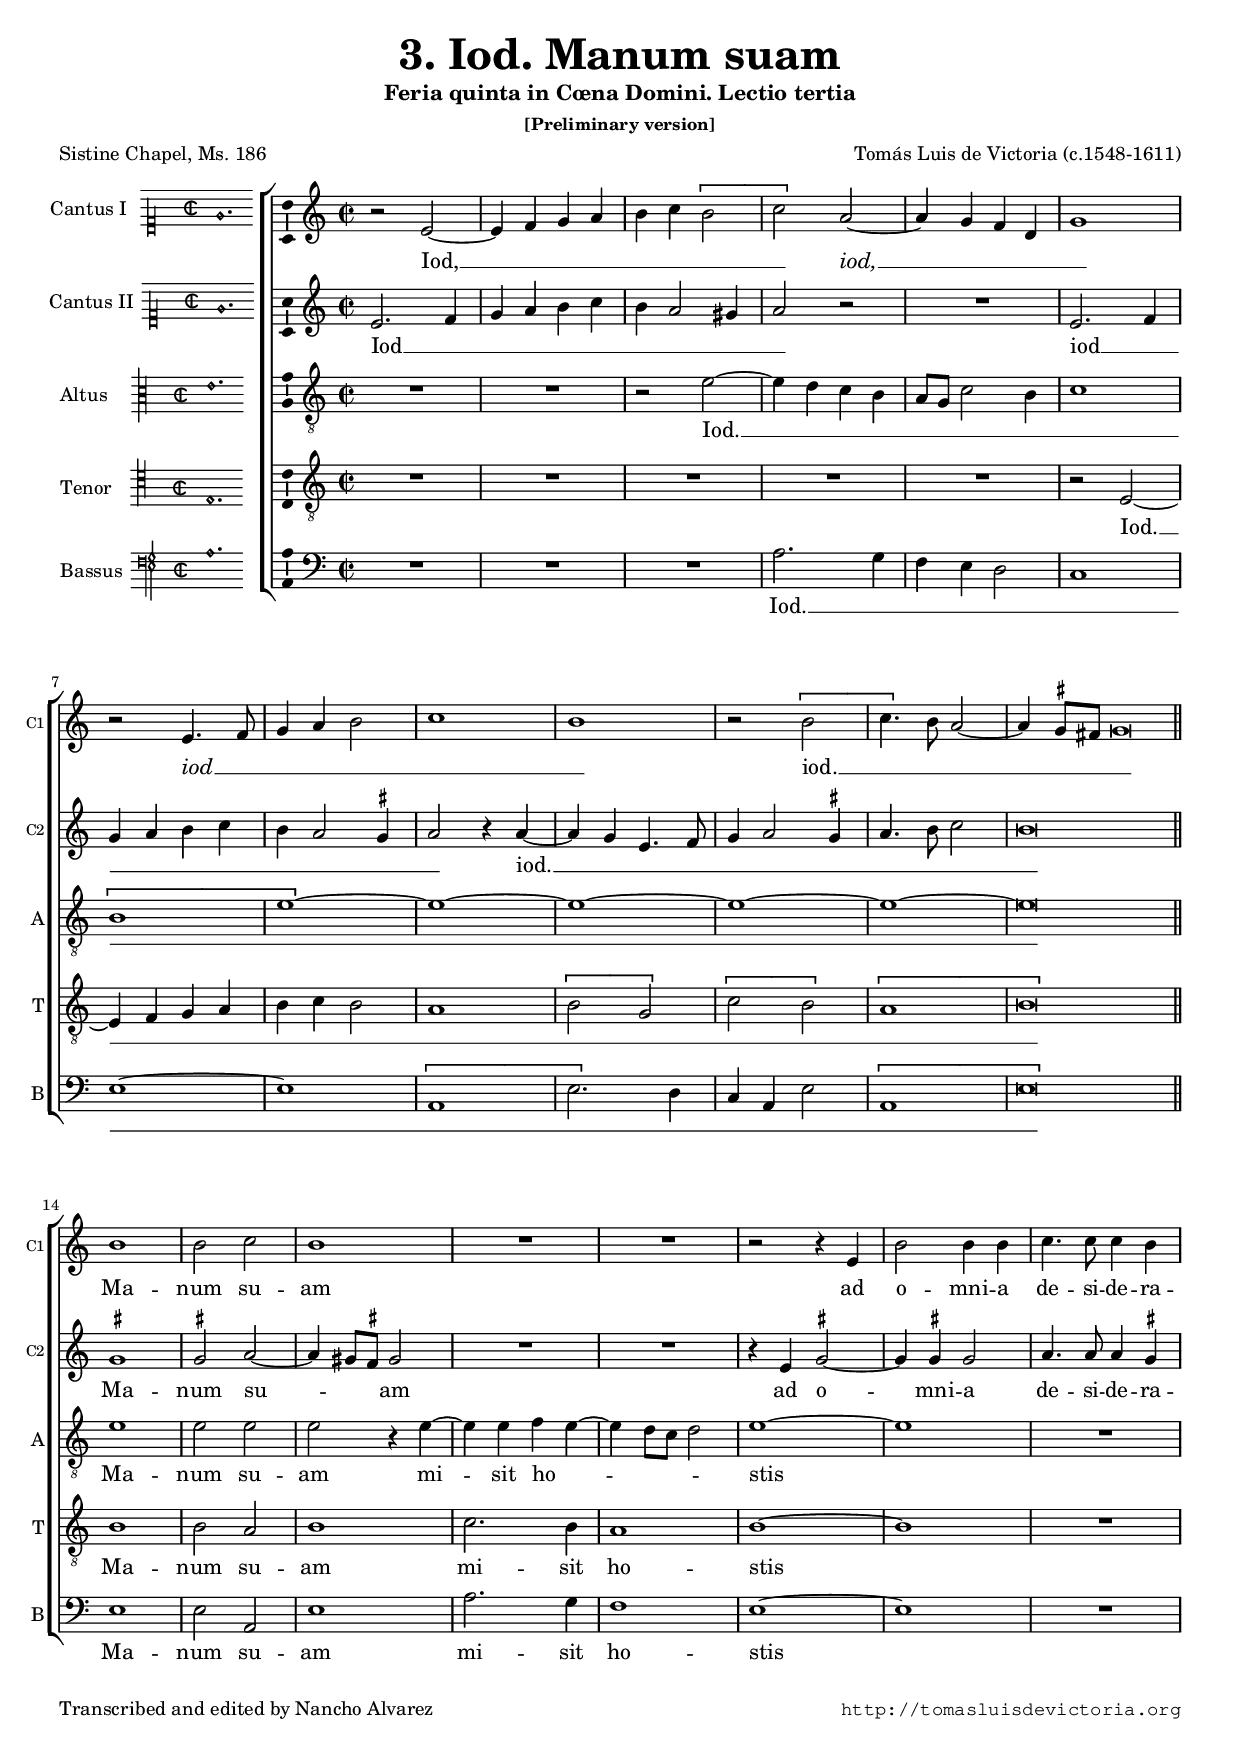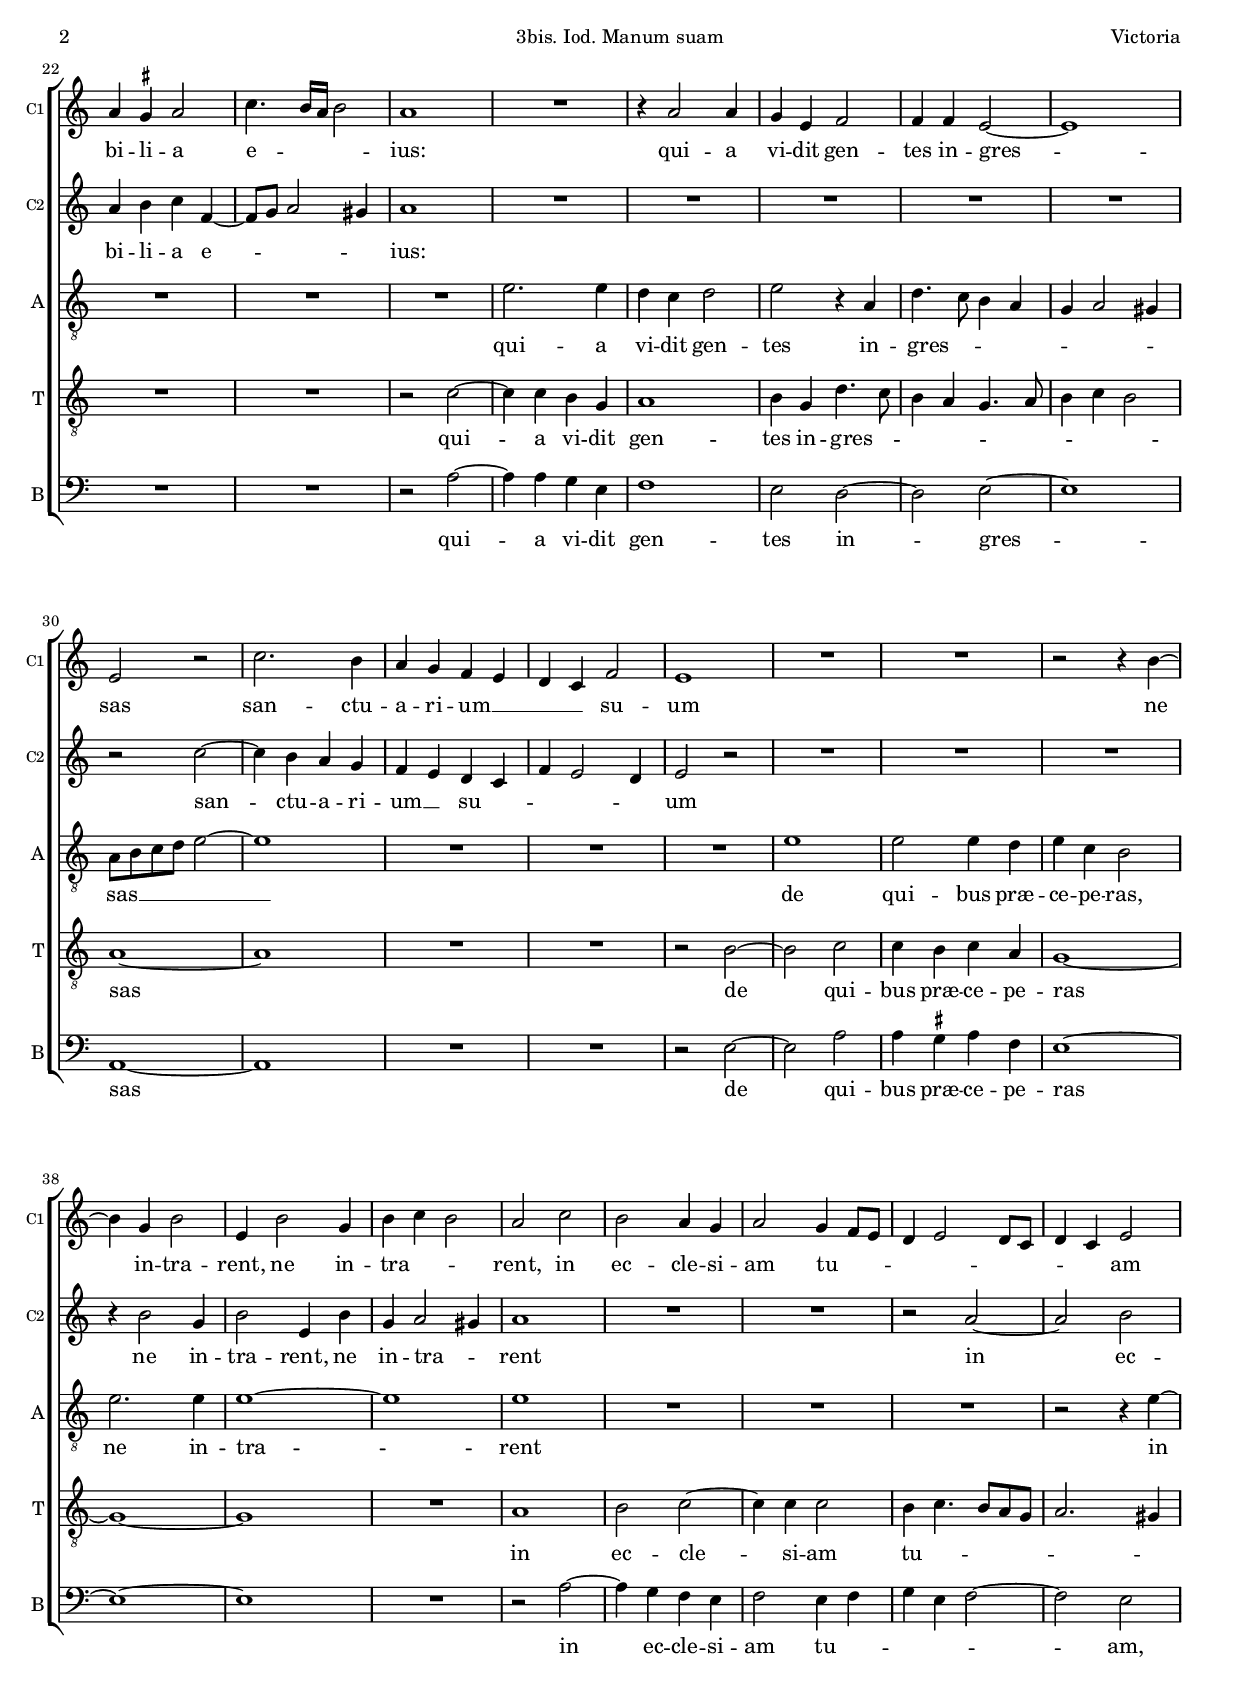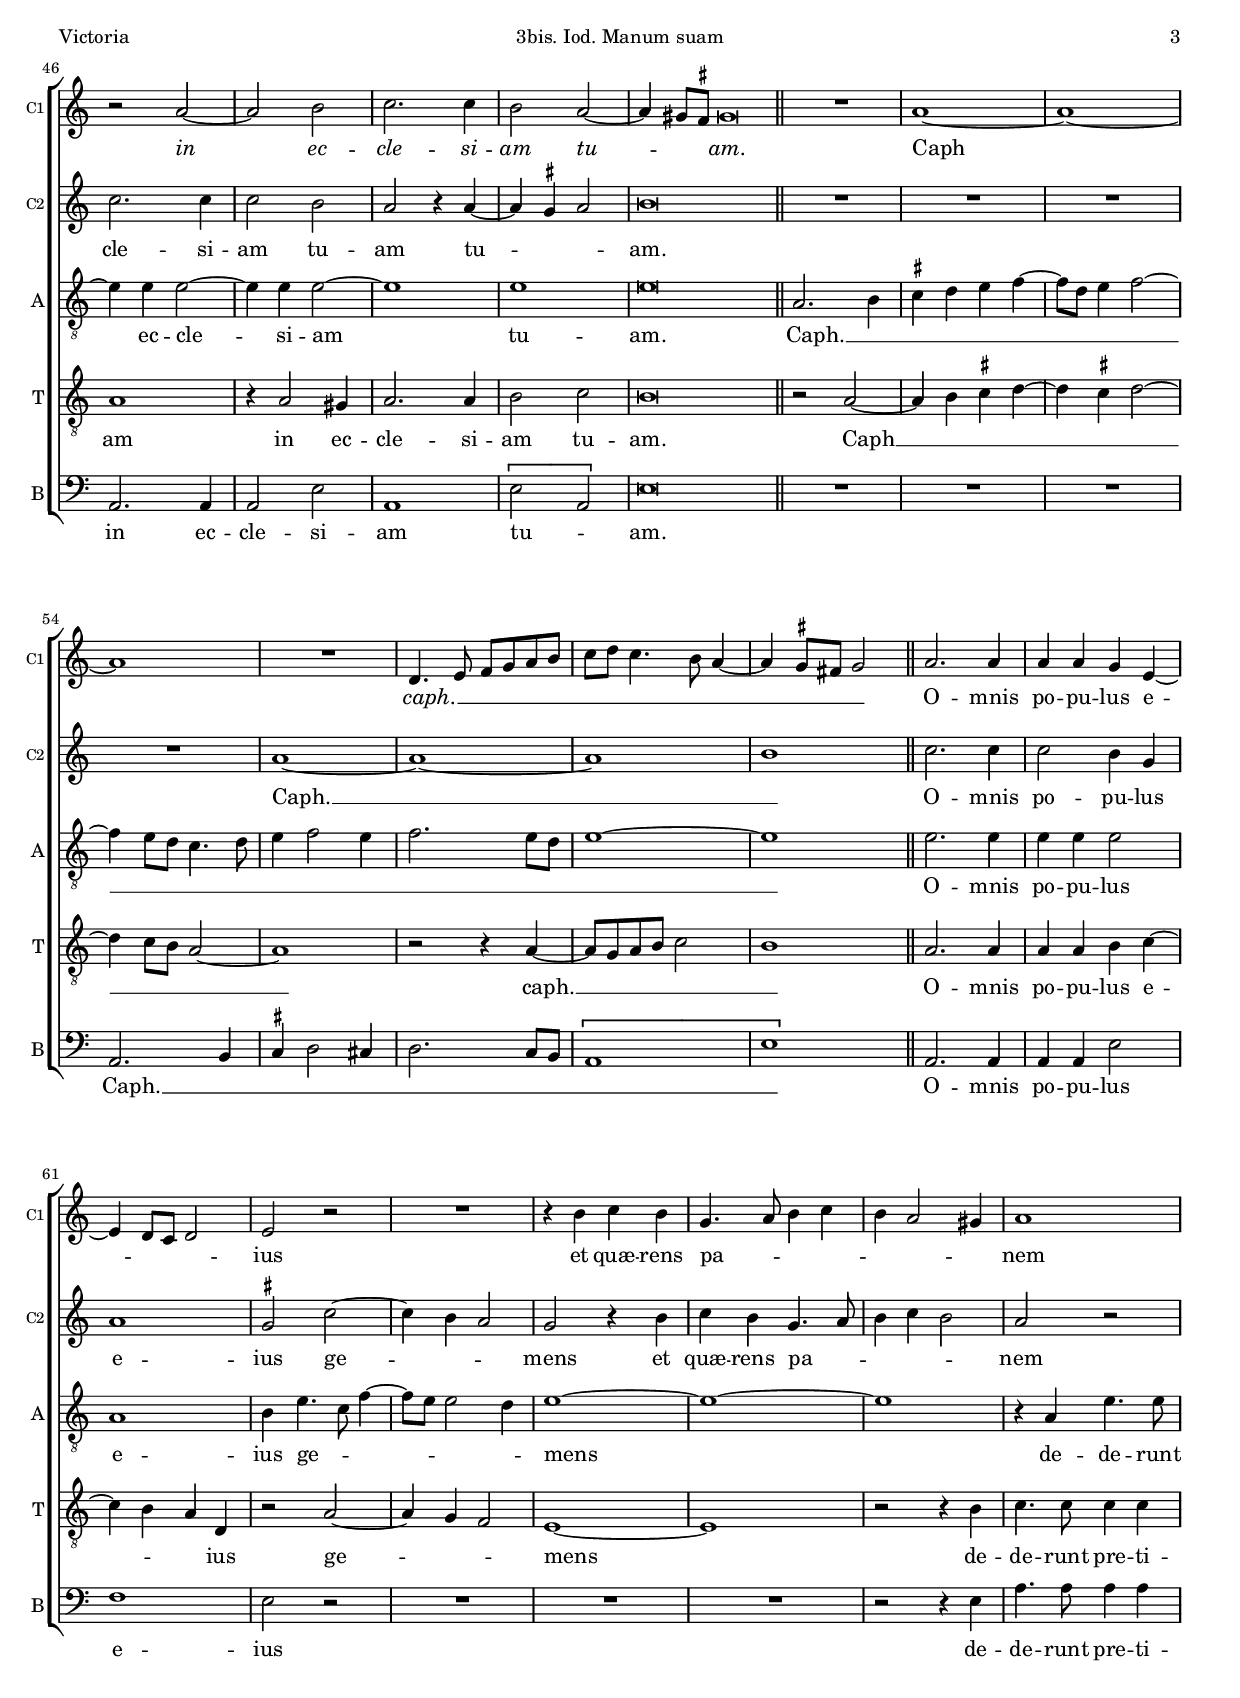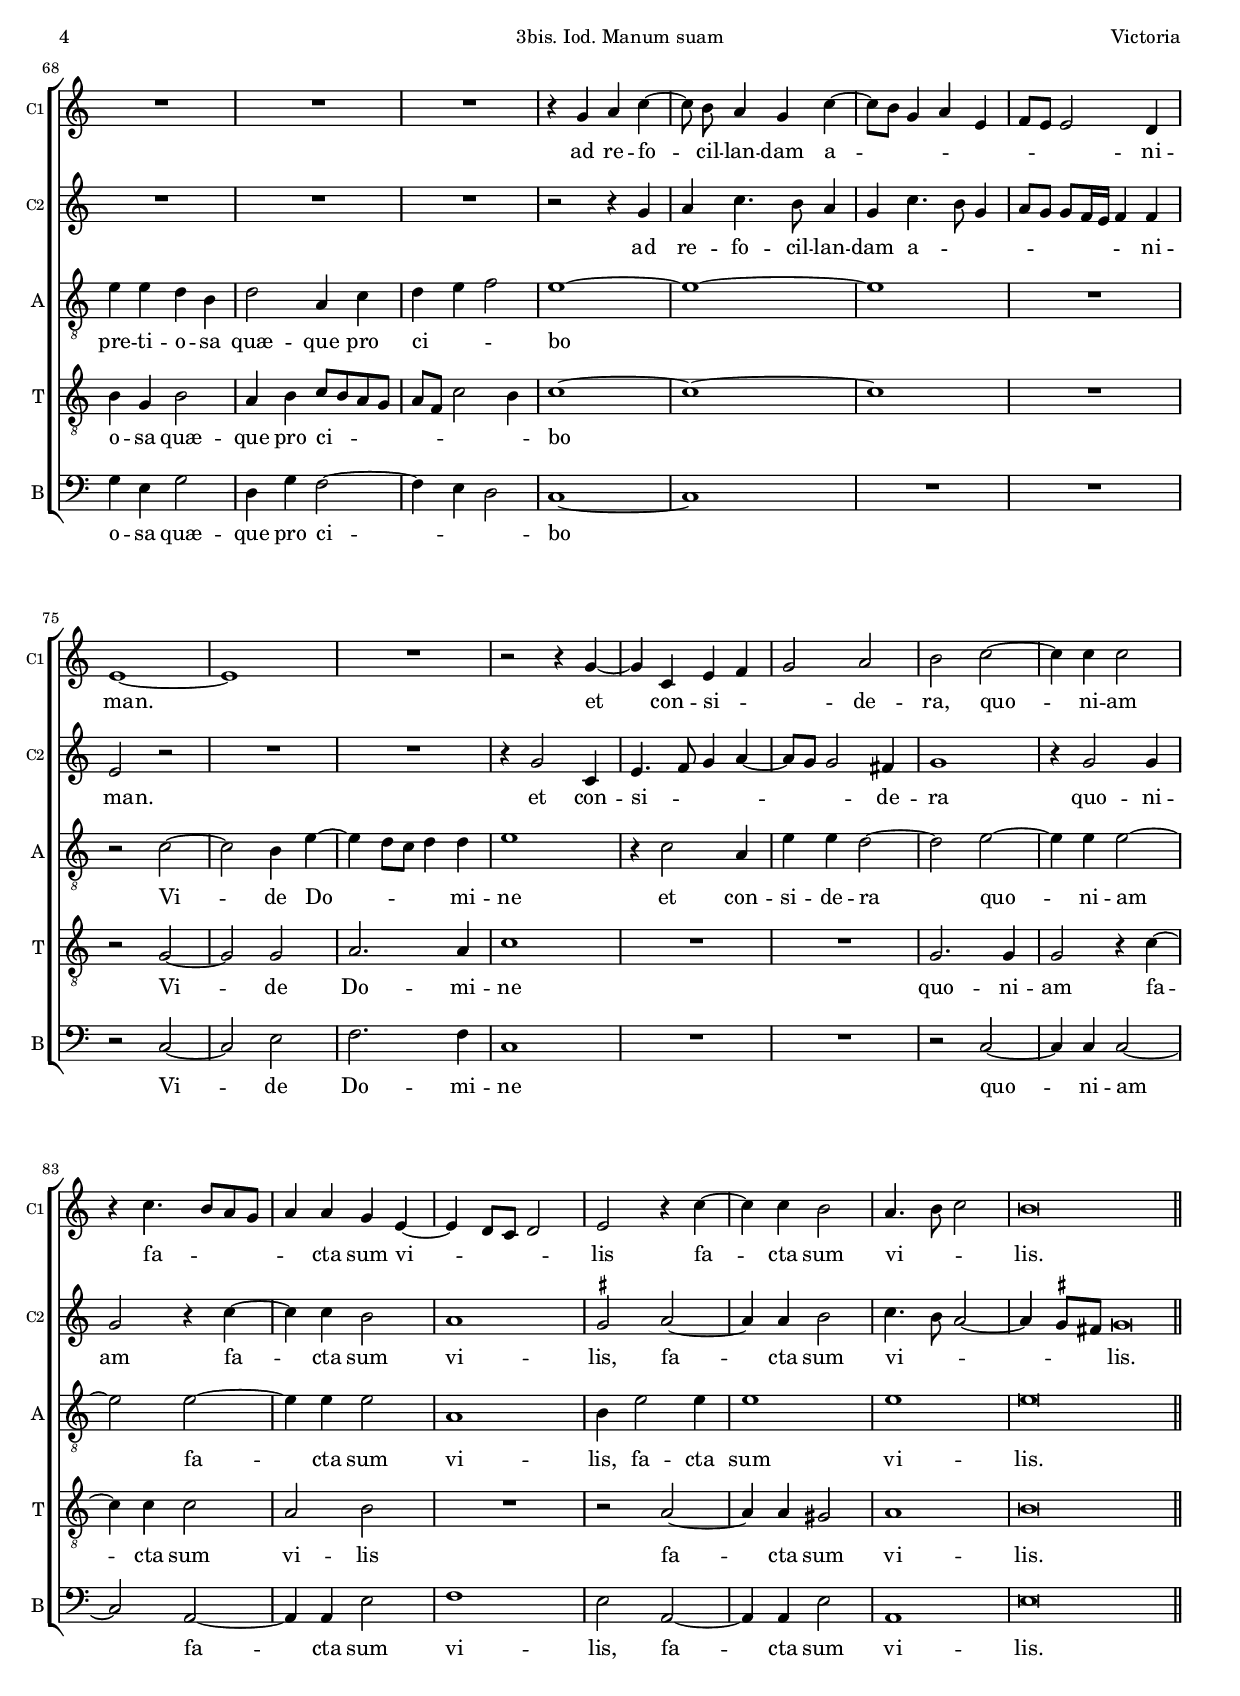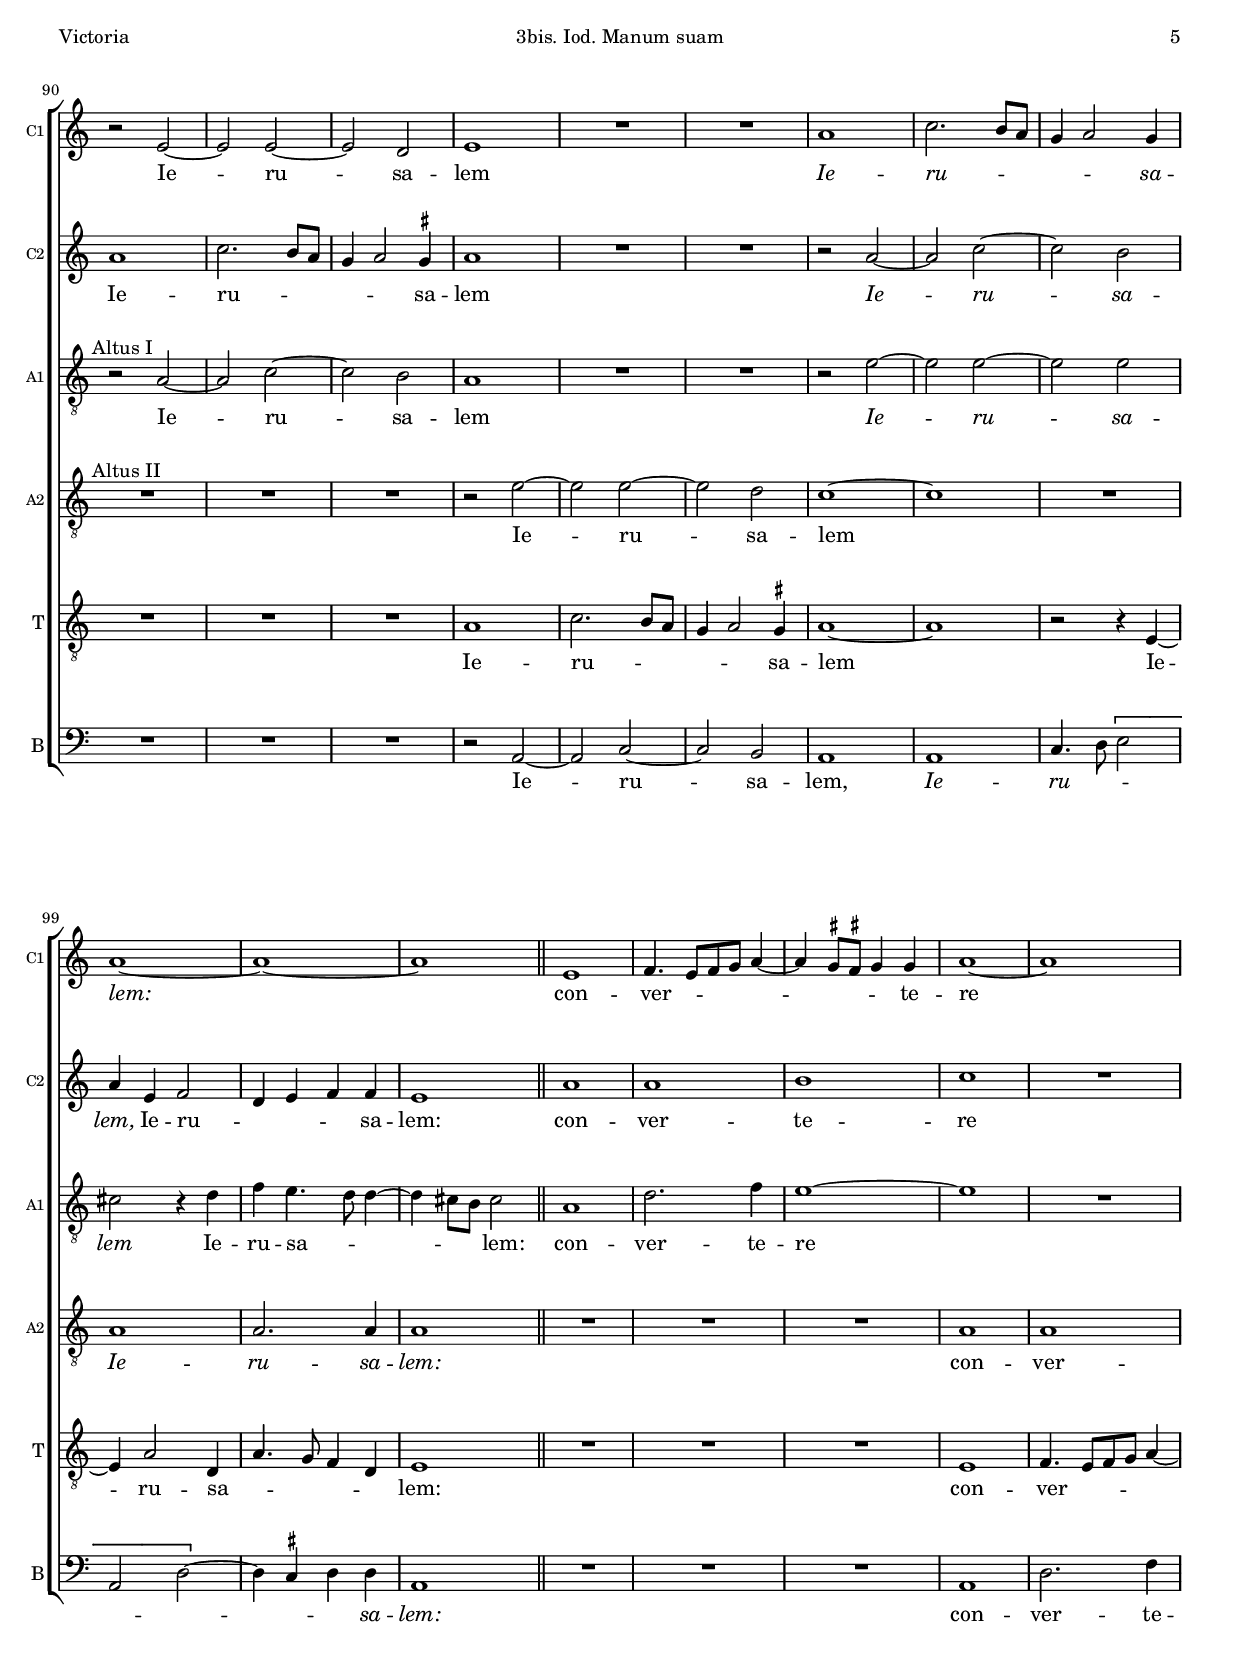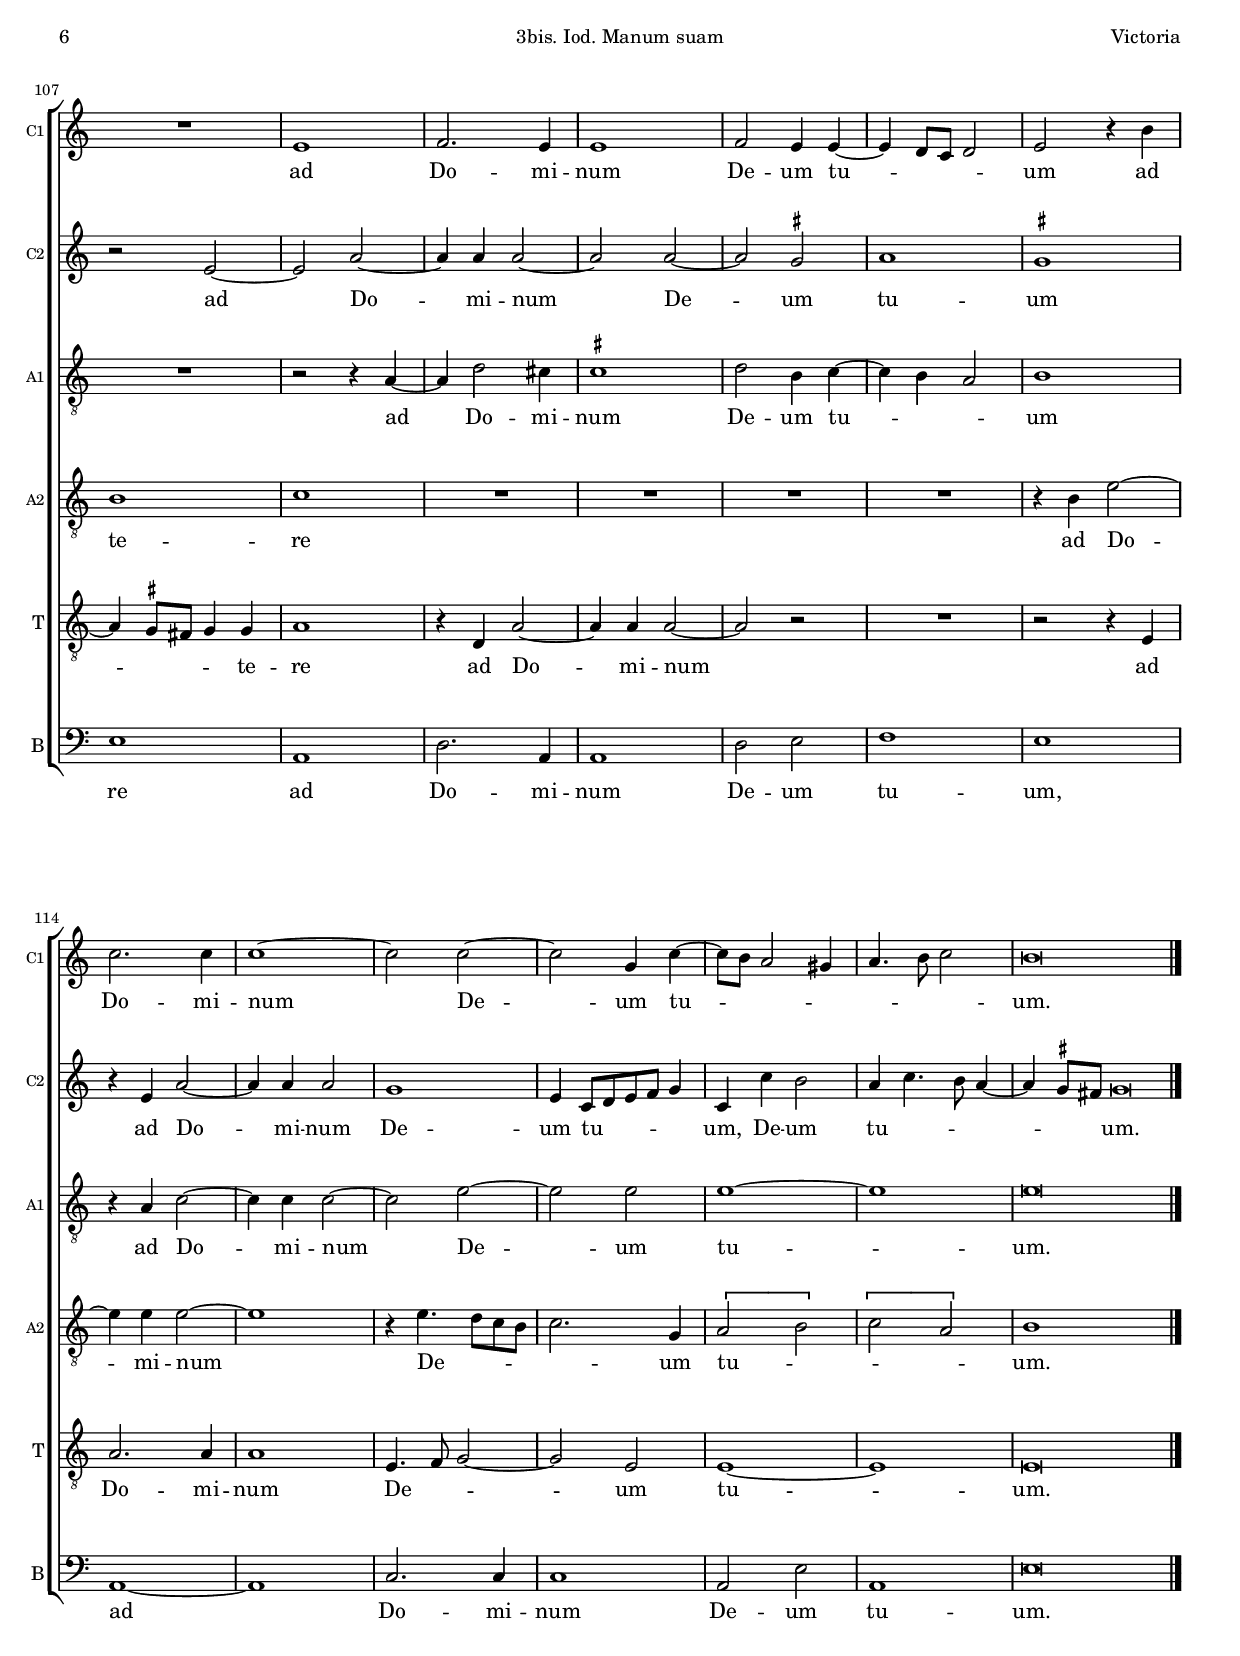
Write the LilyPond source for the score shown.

\version "2.22.0"

#(set-default-paper-size "a4")
#(set-global-staff-size 16.6)
#(ly:set-option 'point-and-click #f)
%mobile -s14.5 -i3.2 -m6

italicas=\override LyricText.font-shape = #'italic
rectas=\override LyricText.font-shape = #'upright
ss=\once \set suggestAccidentals = ##t
incipitwidth = 19
mtempo={\tempo 4 = 100}
mtempob={\tempo 4 = 50}
mt=#(define-music-function (offset) (number?) ; move lyric text
      #{ \once \override LyricText.X-offset = -$offset #})

htitle="3bis. Iod. Manum suam"
hcomposer="Victoria"

\header {
	title=\markup{\fontsize #3 "3. Iod. Manum suam"}
	subtitle="Feria quinta in Cœna Domini. Lectio tertia"
	subsubtitle=\markup{"[Preliminary version]" }
	composer="Tomás Luis de Victoria (c.1548-1611)"
        pdfauthor=\composer
	%opus="(-)"
	poet=\markup{"Sistine Chapel, Ms. 186"}
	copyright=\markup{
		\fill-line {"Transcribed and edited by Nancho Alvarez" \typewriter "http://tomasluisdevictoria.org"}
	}
%	tagline=""
}


global={\key c \major \time 2/2  \skip 1*13 \bar "||" \break
					\skip 1*37 \bar "||"
					\skip 1*8 \bar "||"
					\skip 1*31 \bar "||" \pageBreak
					\skip 1*12 \bar "||"
					\skip 1*19 \bar "|."
}

cantus=\relative c' {
	r2 e ~
	e4 f g a
	b c \[b2
	c\] a ~
%5
	a4 g f d
	g1
	r2 e4. f8
	g4 a b2
	c1 % parece que tiene puntillo
%10
	b
	r2 \[b
	c4.\] b8 a2 ~
	a4 \ss gis8 fis \mtempob gis\breve*1/4 \mtempo
	b1
%15
	b2 c
	b1
	R1*4/4
	R1*4/4
	r2 r4 e,
%20
	b'2 b4 b
	c4. c8 c4 b
	a \ss gis a2
	c4. b16 a b2
	a1
%25
	R1*4/4
	r4 a2 a4
	g e f2
	f4 f e2 ~
	e1
%30
	e2 r
	c'2. b4
	a g f e
	d c f2
	e1
%35
	R1*4/4
	R1*4/4
	r2 r4 b' ~
	b g b2
	e,4 b'2 g4
%40
	b c b2
	a c
	b a4 g
	a2 g4 f8 e
	d4 e2 d8 c
%45
	d4 c e2
	r a ~
	a b
	c2. c4
	b2 a ~
%50
	a4 gis8 \ss fis \mtempob gis\breve*1/4 \mtempo 
	R1*4/4
	a1 ~
	a ~
	a
%55
	R1*4/4
	d,4. e8 f g a b
	c d c4. b8 a4 ~
	a \ss gis8 fis gis2 % el sostenido está en medio, debajo
	a2. a4
%60
	a a g e ~
	e d8 c d2
	e r
	R1*4/4
	r4 b' c b
%65
	g4. a8 b4 c
	b a2 gis4
	a1
	R1*4/4
	R1*4/4
%70
	R1*4/4
	r4 g a c ~
	\set Staff.autoBeaming = ##f
	c8 b a4 g c ~
	\set Staff.autoBeaming = ##t
	c8 b g4 a e
	f8 e e2 d4
%75
	e1 ~
	e
	R1*4/4
	r2 r4 g ~
	g c, e f
%80
	g2 a
	b c ~
	c4 c c2
	r4 c4. b8 a g
	a4 a g e ~
%85
	e d8 c d2
	e r4 c' ~
	c c b2
	a4. b8 c2
	b\breve*1/2
%90
	r2 e, ~
	e e ~
	e d
	e1
	R1*4/4
%95
	R1*4/4
	a1
	c2. b8 a
	g4 a2 g4 % parece que hay puntillo despues del primer sol; muy sucio el segundo sol
	a1 ~
%100
	a ~
	a
	e
	f4.  e8[ f g] a4 ~
	a \ss gis8 \ss fis gis4 gis
%105
	a1 ~
	a % parece que hay un silencio de blanca despues de la longa
	R1*4/4
	e1
	f2. e4
%110
	e1
	f2 e4 e ~
	e d8 c d2
	e r4 b'
	c2. c4
%115
	c1 ~
	c2 c ~
	c g4 c ~ % parece que hay puntillo despues del primer do
	c8 b a2 gis4 |
	a4. b8 c2
%120
	b\breve*1/2
}

cantusdos=\relative c' {
	e2. f4
	g a b c
	b a2 gis4
	a2 r
%5
	R1*4/4
	e2. f4
	g a b c
	b a2 \ss gis4
	a2 r4 a ~
%10
	a g e4. f8
	g4 a2 \ss gis4
	a4. b8 c2
	b\breve*1/2
	\ss gis1
%15
	\ss gis2 a ~
	a4 gis8 \ss fis gis2
	R1*4/4
	R1*4/4
	r4 e \ss gis2 ~
%20
	gis4 \ss gis gis2
	a4. a8 a4 \ss gis
	a b c f, ~
	f8 g a2 gis4
	a1
%25
	R1*4/4
	R1*4/4
	R1*4/4
	R1*4/4
	R1*4/4
%30
	r2 c ~
	c4 b a g
	f e d c
	f e2 d4
	e2 r
%35
	R1*4/4
	R1*4/4
	R1*4/4
	r4 b'2 g4
	b2 e,4 b'
%40
	g a2 gis4
	a1
	R1*4/4
	R1*4/4
	r2 a ~
%45
	a b
	c2. c4
	c2 b
	a r4 a ~
	a \ss gis a2
%50
	b\breve*1/2
	R1*4/4
	R1*4/4
	R1*4/4
	R1*4/4
%55
	a1 ~
	a ~
	a
	b
	c2. c4
%60
	c2 b4 g
	a1
	\ss gis2 c ~
	c4 b a2
	g r4 b
%65
	c b g4. a8
	b4 c b2
	a r
	R1*4/4
	R1*4/4
%70
	R1*4/4
	r2 r4 g
	a c4. b8 a4
	g c4. b8 g4
	 a8[ g]  g[ f16 e] f4 f
%75
	e2 r
	R1*4/4
	R1*4/4
	r4 g2 c,4
	e4. f8 g4 a ~
%80
	a8 g g2 fis4
	g1
	r4 g2 g4
	g2 r4 c ~
	c c b2
%85
	a1
	\ss gis2 a ~
	a4 a b2
	c4. b8 a2 ~
	a4 \ss gis8 fis \mtempob gis\breve*1/4 \mtempo
%90
	a1
	c2. b8 a
	g4 a2 \ss gis4
	a1
	R1*4/4
%95
	R1*4/4
	r2 a ~
	a c ~
	c b
	a4 e f2
%100
	d4 e f f
	e1
	a
	a
	b
%105
	c
	R1*4/4
	r2 e, ~
	e a ~
	a4 a a2 ~
%110
	a a ~
	a \ss gis
	a1
	\ss gis
	r4 e a2 ~
%115
	a4 a a2
	g1
	e4  c8[ d e f] g4 % despues del sol hay 2 puntillos, encima del custos
	c, c' b2
	a4 c4. b8 a4 ~
%120
	a \ss gis8 fis \mtempob gis\breve*1/4
}

altus=\relative c' {
	R1*4/4
	R1*4/4
	r2 e ~
	e4 d c b % despues del do parece que hay puntillo
%5
	a8 g c2 b4
	c1 % hay una linea que une el do con el si
	\[b
	e ~ \]
	e ~
%10
	e ~
	e ~
	e ~
	e\breve*1/2
	e1 % hay unos puntitos al principio de la frase
%15
	e2 e
	e r4 e ~
	e e f e ~
	e d8 c d2
	e1 ~
%20
	e
	R1*4/4
	R1*4/4
	R1*4/4
	R1*4/4
%25
	e2. e4
	d c d2
	e r4 a,
	d4. c8 b4 a
	g a2 gis4
%30
	a8 b c d e2 ~
	e1
	R1*4/4
	R1*4/4
	R1*4/4
%35
	e1
	e2 e4 d
	e c b2
	e2. e4
	e1 ~
%40
	e
	e
	R1*4/4
	R1*4/4
	R1*4/4
%45
	r2 r4 e ~
	e e e2 ~
	e4 e e2 ~
	e1
	e
%50
	e\breve*1/2
	a,2. b4
	\ss cis d e f ~
	f8 d e4 f2 ~
	f4 e8 d c4. d8
%55
	e4 f2 e4
	f2. e8 d % debajo del re hay una breve la que parece errata
	e1 ~
	e
	e2. e4
%60
	e e e2
	a,1
	b4 e4. c8 f4 ~
	f8 e e2 d4
	e1 ~
%65
	e ~
	e
	r4 a, e'4. e8
	e4 e d b
	d2 a4 c
%70
	d e f2
	e1 ~
	e ~
	e
	R1*4/4
%75
	r2 c ~
	c b4 e ~
	e d8 c d4 d
	e1
	r4 c2 a4
%80
	e' e d2 ~
	d e ~
	e4 e e2 ~
	e e ~
	e4 e e2
%85
	a,1
	b4 e2 e4
	e1
	e
	e\breve*1/2
%90
        \set Staff.shortInstrumentName=\markup{\fontsize #-2 "A1"}
	s4*0^\markup{\hspace #-2 "Altus I"}
	r2 a, ~
	a c ~
	c b
	a1
	R1*4/4
%95
	R1*4/4
	r2 e' ~
	e e ~
	e e
	cis r4 d
%100
	f e4. d8 d4 ~
	d cis8 b cis2 % el sostenido está en el si; está sucio
	a1
	d2. f4
	e1 ~
%105
	e
	R1*4/4
	R1*4/4
	r2 r4 a, ~
	a d2 cis4
%110
	\ss cis1
	d2 b4 c ~
	c b a2
	b1
	r4 a c2 ~
%115
	c4 c c2 ~
	c e ~
	e e
	e1 ~
	e
%120
	e\breve*1/2
}

altusdos=\relative c' {
	R1*4/4
	R1*4/4
	R1*4/4
	R1*4/4
%5
	R1*4/4
	R1*4/4
	R1*4/4
	R1*4/4
	R1*4/4
%10
	R1*4/4
	R1*4/4
	R1*4/4
	R1*4/4
	R1*4/4
%15
	R1*4/4
	R1*4/4
	R1*4/4
	R1*4/4
	R1*4/4
%20
	R1*4/4
	R1*4/4
	R1*4/4
	R1*4/4
	R1*4/4
%25
	R1*4/4
	R1*4/4
	R1*4/4
	R1*4/4
	R1*4/4
%30
	R1*4/4
	R1*4/4
	R1*4/4
	R1*4/4
	R1*4/4
%35
	R1*4/4
	R1*4/4
	R1*4/4
	R1*4/4
	R1*4/4
%40
	R1*4/4
	R1*4/4
	R1*4/4
	R1*4/4
	R1*4/4
%45
	R1*4/4
	R1*4/4
	R1*4/4
	R1*4/4
	R1*4/4
%50
	R1*4/4
	R1*4/4
	R1*4/4
	R1*4/4
	R1*4/4
%55
	R1*4/4
	R1*4/4
	R1*4/4
	R1*4/4
	R1*4/4
%60
	R1*4/4
	R1*4/4
	R1*4/4
	R1*4/4
	R1*4/4
%65
	R1*4/4
	R1*4/4
	R1*4/4
	R1*4/4
	R1*4/4
%70
	R1*4/4
	R1*4/4
	R1*4/4
	R1*4/4
	R1*4/4
%75
	R1*4/4
	R1*4/4
	R1*4/4
	R1*4/4
	R1*4/4
%80
	R1*4/4
	R1*4/4
	R1*4/4
	R1*4/4
	R1*4/4
%85
	R1*4/4
	R1*4/4
	R1*4/4
	R1*4/4
	R1*4/4
%90
	s4*0^\markup{\hspace #-2 "Altus II"}
	R1*4/4
	R1*4/4
	R1*4/4
	r2 e ~
	e e ~
%95
	e d
	c1 ~
	c
	R1*4/4
	a1
%100
	a2. a4
	a1
	R1*4/4
	R1*4/4
	R1*4/4
%105
	a1
	a
	b
	c
	R1*4/4
%110
	R1*4/4
	R1*4/4
	R1*4/4
	r4 b e2 ~
	e4 e e2 ~
%115
	e1
	r4 e4. d8 c b
	c2. g4
	\[a2 b\]
	\[c a\]
%120
	b1
}

tenor=\relative c {
	R1*4/4
	R1*4/4
	R1*4/4
	R1*4/4
%5
	R1*4/4
	r2 e ~
	e4 f g a
	b c b2
	a1
%10
	\[b2 g\]
	\[c b\]
	\[a1
	b\breve*1/2\]
	b1
%15
	b2 a
	b1
	c2. b4
	a1
	b ~
%20
	b
	R1*4/4
	R1*4/4
	R1*4/4
	r2 c ~
%25
	c4 c b g
	a1
	b4 g d'4. c8
	b4 a g4. a8
	b4 c b2
%30
	a1 ~
	a
	R1*4/4
	R1*4/4
	r2 b ~
%35
	b c
	c4 b c a
	g1 ~
	g ~
	g
%40
	R1*4/4
	a1
	b2 c ~
	c4 c c2
	b4 c4. b8 a g
%45
	a2. gis4
	a1
	r4 a2 gis4
	a2. a4
	b2 c
%50
	b\breve*1/2
	r2 a ~
	a4 b \ss cis d ~
	d \ss cis d2 ~
	d4 c8 b a2 ~
%55
	a1
	r2 r4 a ~
	a8 g a b c2
	b1
	a2. a4
%60
	a a b c ~
	c b a d,
	r2 a' ~
	a4 g f2
	e1 ~
%65
	e
	r2 r4 b'
	c4. c8 c4 c
	b g b2
	a4 b c8 b a g
%70
	a f c'2 b4
	c1 ~
	c ~
	c
	R1*4/4
%75
	r2 g ~
	g g
	a2. a4
	c1
	R1*4/4
%80
	R1*4/4
	g2. g4
	g2 r4 c ~
	c c c2
	a b
%85
	R1*4/4
	r2 a ~
	a4 a gis2
	a1
	b\breve*1/2
%90
	R1*4/4
	R1*4/4
	R1*4/4
	a1
	c2. b8 a
%95
	g4 a2 \ss gis4
	a1 ~
	a
	r2 r4 e ~
	e a2 d,4
%100
	a'4. g8 f4 d
	e1
	R1*4/4
	R1*4/4
	R1*4/4
%105
	e1
	f4.  e8[ f g] a4 ~
	a \ss gis8 fis gis4 gis
	a1
	r4 d, a'2 ~
%110
	a4 a a2 ~
	a r
	R1*4/4
	r2 r4 e
	a2. a4
%115
	a1
	e4. f8 g2 ~
	g e
	e1 ~
	e
%120
	e\breve*1/2
}

bassus=\relative c' {
	R1*4/4
	R1*4/4
	R1*4/4
	a2. g4
%5
	f e d2
	c1
	e ~
	e
	\[a,
%10
	e'2.\] d4
	c a e'2
	\[a,1
	e'\breve*1/2\]
	e1
%15
	e2 a,
	e'1
	a2. g4
	f1
	e ~
%20
	e
	R1*4/4
	R1*4/4
	R1*4/4
	r2 a2 ~
%25
	a4 a g e
	f1
	e2 d ~
	d e ~
	e1
%30
	a, ~
	a
	R1*4/4
	R1*4/4
	r2 e' ~
%35
	e a
	a4 \ss gis a f
	e1 ~
	e ~
	e
%40
	R1*4/4
	r2 a ~
	a4 g f e
	f2 e4 f
	g e f2 ~
%45
	f e
	a,2. a4
	a2 e'
	a,1
	\[e'2 a,\]
%50
	e'\breve*1/2
	R1*4/4
	R1*4/4
	R1*4/4
	a,2. b4
%55
	\ss cis d2 cis!4
	d2. c8 b
	\[a1
	e'\]
	a,2. a4
%60
	a a e'2
	f1
	e2 r
	R1*4/4
	R1*4/4
%65
	R1*4/4
	r2 r4 e
	a4. a8 a4 a
	g e g2
	d4 g f2 ~
%70
	f4 e d2
	c1 ~
	c
	R1*4/4
	R1*4/4
%75
	r2 c ~
	c e
	f2. f4
	c1
	R1*4/4
%80
	R1*4/4
	r2 c ~
	c4 c c2 ~
	c a ~
	a4 a e'2
%85
	f1
	e2 a, ~
	a4 a e'2
	a,1
	e'\breve*1/2
%90
	R1*4/4
	R1*4/4
	R1*4/4
	r2 a, ~
	a c ~
%95
	c b
	a1
	a
	c4. d8 \[e2
	a, d ~ \]
%100
	d4 \ss cis d d
	a1
	R1*4/4
	R1*4/4
	R1*4/4
%105
	a1
	d2. f4
	e1
	a,
	d2. a4
%110
	a1
	d2 e
	f1
	e
	a, ~
%115
	a
	c2. c4
	c1
	a2 e'
	a,1
%120
	e'\breve*1/2
}

textocantus=\lyricmode{
Iod, __ _ _ _ _ _ _ _ 
\italicas
iod, __ _ _ _ _ iod __ _ _ _ _ _ _ 
\rectas
iod. __ _ _ _ _ _ _ 
Ma -- num su -- am
ad o -- mni -- a de -- si -- de -- ra -- bi -- li -- a e -- _ _ _ ius:
qui -- a vi -- dit gen -- tes in -- gres -- sas
san -- ctu -- a -- ri -- \mt #.3 um __ _ _ _ su -- um
\mt #.5 ne in -- tra -- rent,
ne in -- \mt #.3 tra -- _ _ rent, in ec -- cle -- si -- am tu -- _ _ _ _ _ _ _ _ am
\italicas
in ec -- cle -- si -- am tu -- _ _ am. 
\rectas
Caph 
\italicas
\mt #.7 caph. __ _ _ _ _ _ _ _ _ _ _ _ _ _ 
\rectas
O -- mnis po -- pu -- lus e -- _ _ _ ius
et quæ -- rens pa -- _ _ _ _ _ _ nem
ad re -- fo -- cil -- lan -- dam a -- _ _ _ _ _ _ _ ni -- \mt #.7 man.
et con -- si -- _ _ de -- ra,
quo -- ni -- am fa -- _ _ _ _ cta sum vi -- _ _ _ lis
fa -- cta sum vi -- _ _ lis.
Ie -- ru -- sa -- lem
\italicas
Ie -- ru -- _ _ _ _ sa -- lem: 
\rectas
con -- \mt #.5 ver -- _ _ _ _ _ _ _ te -- re ad Do -- mi -- num De -- um tu -- _ _ _ um
ad Do -- mi -- num De -- um tu -- _ _ _ _ _ _ um.
}

textocantusdos=\lyricmode{
Iod __ _ _ _ _ _ _ _ _ _ 
iod __ _ _ _ _ _ _ _ _ _ 
iod. __ _ _ _ _ _ _ _ _ _ _ 
Ma -- num su -- _ _ am
ad o -- mni -- a de -- si -- de -- ra -- bi -- li -- a e -- _ _ _ ius:
san -- ctu -- a -- ri -- \mt #.7 um __ _ \mt #.3 su -- _ _ _ _ um
ne in -- tra -- rent,
ne in -- tra -- _ rent
in ec -- cle -- si -- am tu -- am
tu -- _ _ am.
Caph. __ _ 
O -- mnis po -- pu -- lus e -- ius ge -- _ _ mens
et quæ -- rens pa -- _ _ _ _ nem
ad re -- fo -- cil -- lan -- dam a -- _ _ _ _ _ _ _ _ ni -- \mt #.7 man. 
et con -- si -- _ _ _ _ _ de -- ra
quo -- ni -- am fa -- cta sum vi -- lis,
fa -- cta sum vi -- _ _ _ _ lis.
Ie -- ru -- _ _ _ _ sa -- lem
\italicas
Ie -- ru -- sa -- lem,
\rectas
Ie -- ru -- _ _ _ sa -- lem:
con -- ver -- te -- re 
ad Do -- mi -- num De -- um tu -- um
ad Do -- mi -- num De -- um tu -- _ _ _ _ um,
De -- um \mt #.3 tu -- _ _ _ _ _ um.
 
}

textoaltus=\lyricmode{
Iod. __ _ _ _ _ _ _ _ _ _ _ 
Ma -- num su -- am
\mt #.3 mi -- sit ho -- _ _ _ _ stis qui -- a vi -- dit gen -- tes in -- \mt #.6 gres -- _ _ _ _ _ _ \mt #.3 sas __ _ _ _ _ 
de qui -- bus præ -- ce -- pe -- ras, % pone præceperat
ne in -- tra -- rent
in ec -- cle -- si -- am tu -- am.
\mt #.8 Caph. __ _ _ _ _ _ _ _ _ _ _ _ _ _ _ _ _ _ _ _ 
O -- mnis po -- pu -- lus e -- ius ge -- _ _ _ _ _ mens 
de -- de -- runt pre -- ti -- o -- sa quæ -- que pro ci -- _ _ bo 
Vi -- de Do -- _ _ _ mi -- ne
et con -- si -- de -- ra quo -- ni -- am fa -- cta sum vi -- lis,
fa -- cta sum vi -- lis.
Ie -- ru -- sa -- lem
\italicas
Ie -- ru -- sa -- lem
\rectas
Ie -- ru -- sa -- _ _ _ _ \mt #1 lem:
con -- ver -- te -- re ad Do -- mi -- num De -- um tu -- _ _ um
ad Do -- mi -- num De -- um tu -- um.
}

textoaltusdos=\lyricmode{
Ie -- ru -- sa -- lem \italicas
Ie -- ru -- sa -- lem:
\rectas
con -- ver -- te -- re
ad Do -- mi -- num De -- _ _ _ _ um tu -- _ _ _ um.
}

textotenor=\lyricmode{
Iod. __ _ _ _ _ _ _ _ _ _ _ _ _ _ 
Ma -- num su -- am
mi -- sit ho -- stis \mt #1 qui -- a vi -- dit gen -- tes in -- \mt #.6 gres -- _ _ _ _ _ _ _ _ sas de qui -- bus præ -- ce -- pe -- ras 
in ec -- cle -- si -- am \mt #.3 tu -- _ _ _ _ _ _ am
in ec -- cle -- si -- am tu -- am.
\mt #.2 Caph __ _ _ _ _ _ _ _ _ 
\mt #.5 caph. __ _ _ _ _ _ 
O -- mnis po -- pu -- lus e -- _ _ ius
ge -- _ _ mens de -- de -- runt pre -- ti -- o -- sa quæ -- que pro ci -- _ _ _ _ _ _ _ bo 
Vi -- de 
Do -- mi -- ne
quo -- ni -- am fa -- cta sum vi -- lis
fa -- cta sum vi -- lis.
Ie -- ru -- _ _ _ _ sa -- lem Ie -- ru -- sa -- _ _ _ _ lem:
con -- \mt #.5 ver -- _ _ _ _ _ _ _ te -- re
ad Do -- mi -- num ad Do -- mi -- num \mt #.2 De -- _ _ um tu -- um.
}

textobassus=\lyricmode{
\mt #.5 Iod. __ _ _ _ _ _ _ _ _ _ _ _ _ _ _ 
Ma -- num su -- am mi -- sit ho -- stis \mt #1 qui -- a vi -- dit gen -- tes in -- gres -- sas de qui -- bus præ -- ce -- pe -- ras 
in ec -- cle -- si -- am \mt #.2 tu -- _ _ _ _ am,
in ec -- cle -- si -- am
tu -- _ am.
\mt #.8 Caph. __ _ _ _ _ _ _ _ _ _ 
O -- mnis po -- pu -- lus e -- ius
de -- de -- runt pre -- ti -- o -- sa quæ -- que pro ci -- _ _ bo Vi -- de
Do -- mi -- ne
quo -- ni -- am fa -- cta sum vi -- lis,
fa -- cta sum vi -- lis.
Ie -- ru -- sa -- lem,
\italicas
Ie -- \mt #.3 ru -- _ _ _ _ _ _ sa -- lem:
\rectas
con -- ver -- te -- re ad Do -- mi -- num De -- um tu -- um,
ad Do -- mi -- num De -- um tu -- um.
}



incipitcantus=\markup{
	\score{
		{ 
		\set Staff.instrumentName="Cantus I  "
		\override NoteHead.style = #'neomensural
		\override Staff.TimeSignature.style = #'neomensural
		\cadenzaOn 
		\clef "petrucci-c1"
		\key c \major
		\time 2/2
                e'1.
		} 

	\layout { line-width=\incipitwidth indent = 0 }
	}
}


incipitcantusdos=\markup{
	\score{
		{ 
		\set Staff.instrumentName="Cantus II "
		\override NoteHead.style = #'neomensural
		\override Staff.TimeSignature.style = #'neomensural
		\cadenzaOn 
		\clef "petrucci-c1"
		\key c \major
		\time 2/2
                e'1.
		} 

	\layout { line-width=\incipitwidth indent = 0 }
	}
}


incipitaltus=\markup{
	\score{
		{ 
		\set Staff.instrumentName="Altus    "
		\override NoteHead.style = #'neomensural 
		\override Staff.TimeSignature.style = #'neomensural
		\cadenzaOn 
		\clef "petrucci-c3"
		\key c \major
		\time 2/2
                e'1.
		} 
	\layout { line-width=\incipitwidth indent = 0 }
	}
}


incipitaltusdos=\markup{
	\score{
		{ 
		\set Staff.instrumentName="Altus II  "
		\override NoteHead.style = #'neomensural 
		\override Staff.TimeSignature.style = #'neomensural
		\cadenzaOn 
		\clef "petrucci-c3"
		\key c \major
		\time 2/2
                e'1
		} 
	\layout { line-width=\incipitwidth indent = 0 }
	}
}


incipittenor=\markup{
	\score{
		{ 
		\set Staff.instrumentName="Tenor   "
		\override NoteHead.style = #'neomensural 
		\override Staff.TimeSignature.style = #'neomensural
		\cadenzaOn 
		\clef "petrucci-c4"
		\key c \major
		\time 2/2
                e1.
		} 
	\layout { line-width=\incipitwidth indent=0 }
	}
}

incipitbassus=\markup{
	\score{
		{ 
		\set Staff.instrumentName="Bassus "
		\override NoteHead.style = #'neomensural
		\override Staff.TimeSignature.style = #'neomensural
		\cadenzaOn 
		\clef "petrucci-f4"
		\key c \major
		\time 2/2
                a1.
		} 
	\layout { line-width=\incipitwidth indent = 0 }
	}
}

%\layout {
%       \context {\Voice
%               \remove Ligature_bracket_engraver
%               \consists Mensural_ligature_engraver
%       }
%       line-width=\incipitwidth
%       indent = 0
%}

\score {\transpose c' c'{
\new ChoirStaff<<

	\new Staff <<\global
	\new Voice="v1" {
		\set Staff.instrumentName=\incipitcantus
        \set Staff.shortInstrumentName=\markup{\fontsize #-2 "C1"}
		\clef "treble"
		\cantus }
	\new Lyrics \lyricsto "v1" {\textocantus }
	>>

        \new Staff <<\global
	\new Voice="v5" {
		\set Staff.instrumentName=\incipitcantusdos
        \set Staff.shortInstrumentName=\markup{\fontsize #-2 "C2"}
		\clef "treble"
		\cantusdos }
	\new Lyrics \lyricsto "v5" {\textocantusdos }
	>>

	\new Staff <<\global
	\new Voice="v2" {
		\set Staff.instrumentName=\incipitaltus
        \set Staff.shortInstrumentName=\markup{"A"}
		\clef "G_8"
		\altus }
	\new Lyrics \lyricsto "v2" {\textoaltus }
	>>
	
	\new Staff\with{\remove "Ambitus_engraver"} <<\global
	\new Voice="v6" {
		\set Staff.instrumentName=\incipitaltusdos
               \set Staff.shortInstrumentName=\markup{\fontsize #-2 "A2"}
		\clef "G_8"
		\altusdos }
	\new Lyrics \lyricsto "v6" {\textoaltusdos }
	>>
	
	\new Staff <<\global
	\new Voice="v3" {
		\set Staff.instrumentName=\incipittenor
        \set Staff.shortInstrumentName=\markup{"T"}
		\clef "G_8"
		\tenor }
	\new Lyrics \lyricsto "v3" {\textotenor }
	>>

	\new Staff <<\global
	\new Voice="v4" {
		\set Staff.instrumentName=\incipitbassus
        \set Staff.shortInstrumentName=\markup{"B"}
		\clef "bass"
		\bassus }
	\new Lyrics \lyricsto "v4" {\textobassus }
	>>
	
>>

	} % transpose

\layout{ 
	\context {\Lyrics 
		\override VerticalAxisGroup.staff-affinity = #UP
		\override VerticalAxisGroup.nonstaff-relatedstaff-spacing =
			#'((basic-distance . 0) (minimum-distance . 0) (padding . 1))
		\override LyricText.font-size = #1.2
		\override LyricHyphen.minimum-distance = #0.5
	}
	\context {\Score 
		tempoHideNote = ##t
		\override BarNumber.padding = #2 
	}
	\context {\Voice 
		%melismaBusyProperties = #'()
		%autoBeaming = ##f
	}
	\context {\Staff 
                \RemoveEmptyStaves
                \override VerticalAxisGroup.remove-first = ##t
		\override VerticalAxisGroup.staff-staff-spacing =
			#'((basic-distance . 11) (minimum-distance . 0) (padding . 1))
		\consists Ambitus_engraver 
		\override LigatureBracket.padding = #1
	}
}

%\midi { \mtempo }

}


\paper{
	evenHeaderMarkup=\markup  \fill-line { \fromproperty #'page:page-number-string \htitle \hcomposer }
	oddHeaderMarkup= \markup  \fill-line { \on-the-fly #not-first-page \hcomposer \on-the-fly #not-first-page \htitle \on-the-fly #not-first-page \fromproperty #'page:page-number-string }
	system-count=16
	%page-count = 8
	ragged-last-bottom = ##f
	indent=3.6\cm
	system-system-spacing =
	#'((basic-distance . 19) (minimum-distance . 0) (padding . 5))
	top-system-spacing = % header
	#'((basic-distance . 9) (minimum-distance . 0) (padding . 0))
	last-bottom-spacing = % footer
	#'((basic-distance . 13) (minimum-distance . 0) (padding . 0))
	markup-system-spacing.padding = #2.0
}
